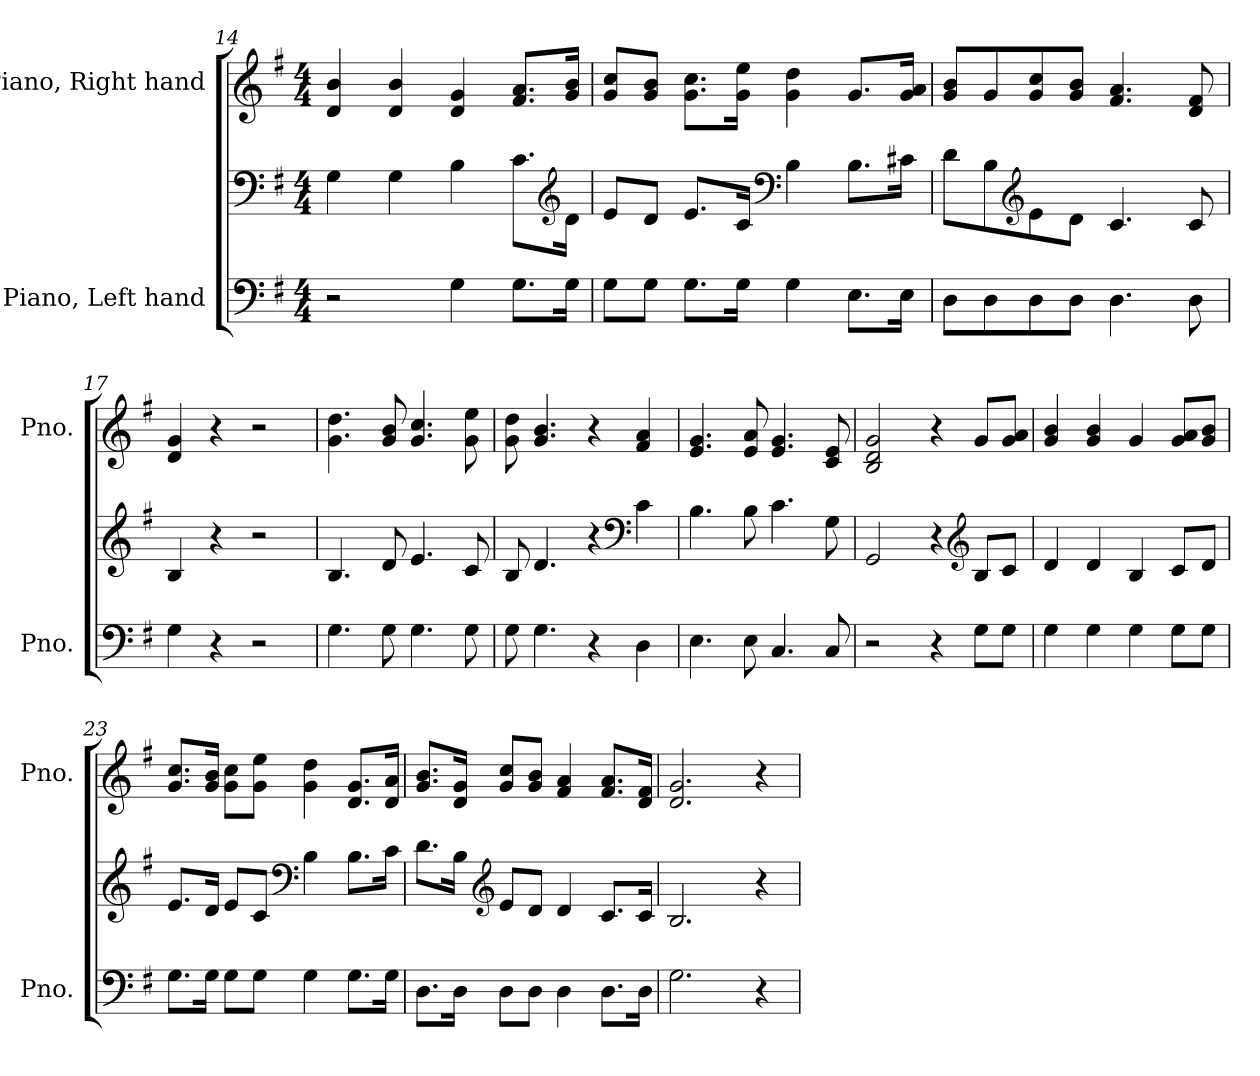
**kern	**kern	**kern
*part2	*part2	*part1
*staff3	*staff2	*staff1
*I"Piano, Left hand	*	*I"Piano, Right hand
*I'Pno.	*	*I'Pno.
*clefF4	*clefF4	*clefG2
*k[f#]	*k[f#]	*k[f#]
*M4/4	*M4/4	*M4/4
=14	=14	=14
2r	4G\	4d/ 4b/
.	4G\	4d/ 4b/
4G\	4B\	4d/ 4g/
8.G\L	8.c\L	8.f#/ 8.a/L
*	*clefG2	*
16G\Jk	16d\Jk	16g/ 16b/Jk
!!LO:LB:g=z
=15	=15	=15
8G\L	8e/L	8g/ 8cc/L
8G\J	8d/J	8g/ 8b/J
8.G\L	8.e/L	8.g\ 8.cc\L
16G\Jk	16c/Jk	16g\ 16ee\Jk
*	*clefF4	*
4G\	4B\	4g\ 4dd\
8.E\L	8.B\L	8.g/L
16E\Jk	16c#X\Jk	16g/ 16a/Jk
=16	=16	=16
8D\L	8d\L	8g/ 8b/L
8D\	8B\	8g/
*	*clefG2	*
8D\	8e\	8g/ 8cc/
8D\J	8d\J	8g/ 8b/J
4.D\	4.c/	4.f#/ 4.a/
8D\	8c/	8d/ 8f#/
=17	=17	=17
4G\	4B/	4d/ 4g/
4r	4r	4r
2r	2r	2r
=18	=18	=18
4.G\	4.B/	4.g\ 4.dd\
8G\	8d/	8g/ 8b/
4.G\	4.e/	4.g/ 4.cc/
8G\	8c/	8g\ 8ee\
=19	=19	=19
8G\	8B/	8g\ 8dd\
4.G\	4.d/	4.g/ 4.b/
4r	4r	4r
*	*clefF4	*
4D\	4c\	4f#/ 4a/
!!LO:PB:g=z
=20	=20	=20
4.E\	4.B\	4.e/ 4.g/
8E\	8B\	8e/ 8a/
4.C/	4.c\	4.e/ 4.g/
8C/	8G\	8c/ 8e/
=21	=21	=21
2r	2GG/	2B/ 2d/ 2g/
4r	4r	4r
*	*clefG2	*
8G\L	8B/L	8g/L
8G\J	8c/J	8g/ 8a/J
=22	=22	=22
4G\	4d/	4g/ 4b/
4G\	4d/	4g/ 4b/
4G\	4B/	4g/
8G\L	8c/L	8g/ 8a/L
8G\J	8d/J	8g/ 8b/J
=23	=23	=23
8.G\L	8.e/L	8.g/ 8.cc/L
16G\Jk	16d/Jk	16g/ 16b/Jk
8G\L	8e/L	8g\ 8cc\L
8G\J	8c/J	8g\ 8ee\J
*	*clefF4	*
4G\	4B\	4g\ 4dd\
8.G\L	8.B\L	8.d/ 8.g/L
16G\Jk	16c\Jk	16d/ 16a/Jk
=24	=24	=24
8.D\L	8.d\L	8.g/ 8.b/L
16D\Jk	16B\Jk	16d/ 16g/Jk
*	*clefG2	*
8D\L	8e/L	8g/ 8cc/L
8D\J	8d/J	8g/ 8b/J
4D\	4d/	4f#/ 4a/
8.D\L	8.c/L	8.f#/ 8.a/L
16D\Jk	16c/Jk	16d/ 16f#/Jk
!!LO:LB:g=z
=25	=25	=25
2.G\	2.B/	2.d/ 2.g/
4r	4r	4r
=	=	=
*-	*-	*-
